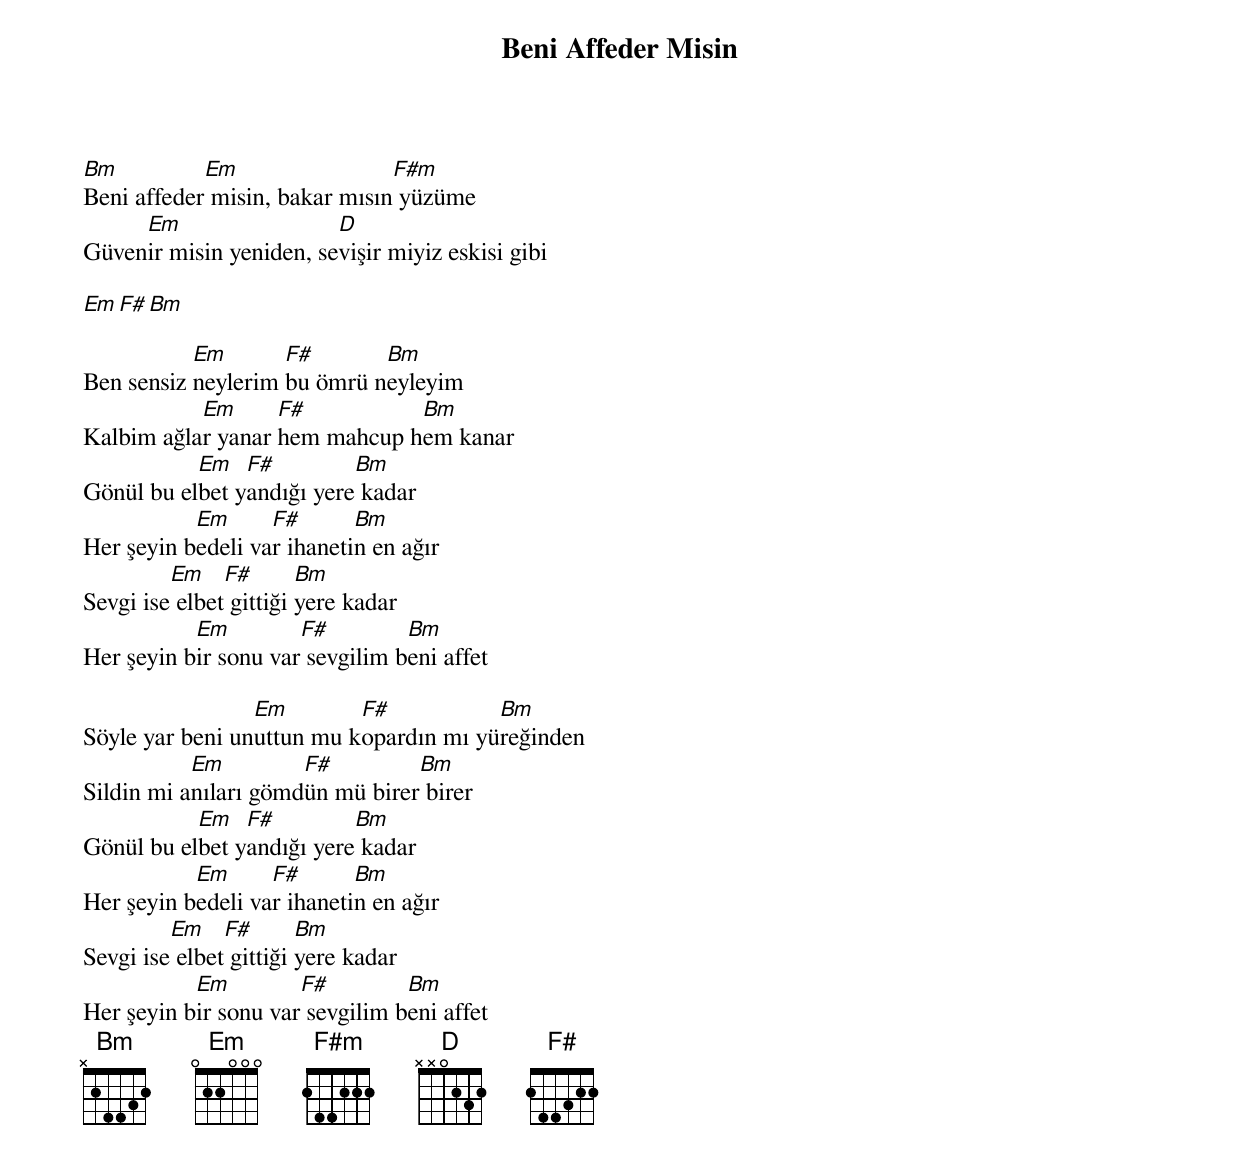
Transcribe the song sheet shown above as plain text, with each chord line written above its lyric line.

{title: Beni Affeder Misin}
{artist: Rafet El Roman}

Bm          Em                 F#m
Beni affeder misin, bakar mısın yüzüme
     Em                  D
Güvenir misin yeniden, sevişir miyiz eskisi gibi

Em  F#  Bm

           Em       F#       Bm
Ben sensiz neylerim bu ömrü neyleyim
           Em      F#          Bm
Kalbim ağlar yanar hem mahcup hem kanar
           Em   F#         Bm
Gönül bu elbet yandığı yere kadar
           Em      F#       Bm
Her şeyin bedeli var ihanetin en ağır
         Em    F#       Bm
Sevgi ise elbet gittiği yere kadar
           Em         F#         Bm
Her şeyin bir sonu var sevgilim beni affet

                 Em        F#           Bm
Söyle yar beni unuttun mu kopardın mı yüreğinden
           Em         F#         Bm
Sildin mi anıları gömdün mü birer birer
           Em   F#         Bm
Gönül bu elbet yandığı yere kadar
           Em      F#       Bm
Her şeyin bedeli var ihanetin en ağır
         Em    F#       Bm
Sevgi ise elbet gittiği yere kadar
           Em         F#         Bm
Her şeyin bir sonu var sevgilim beni affet
